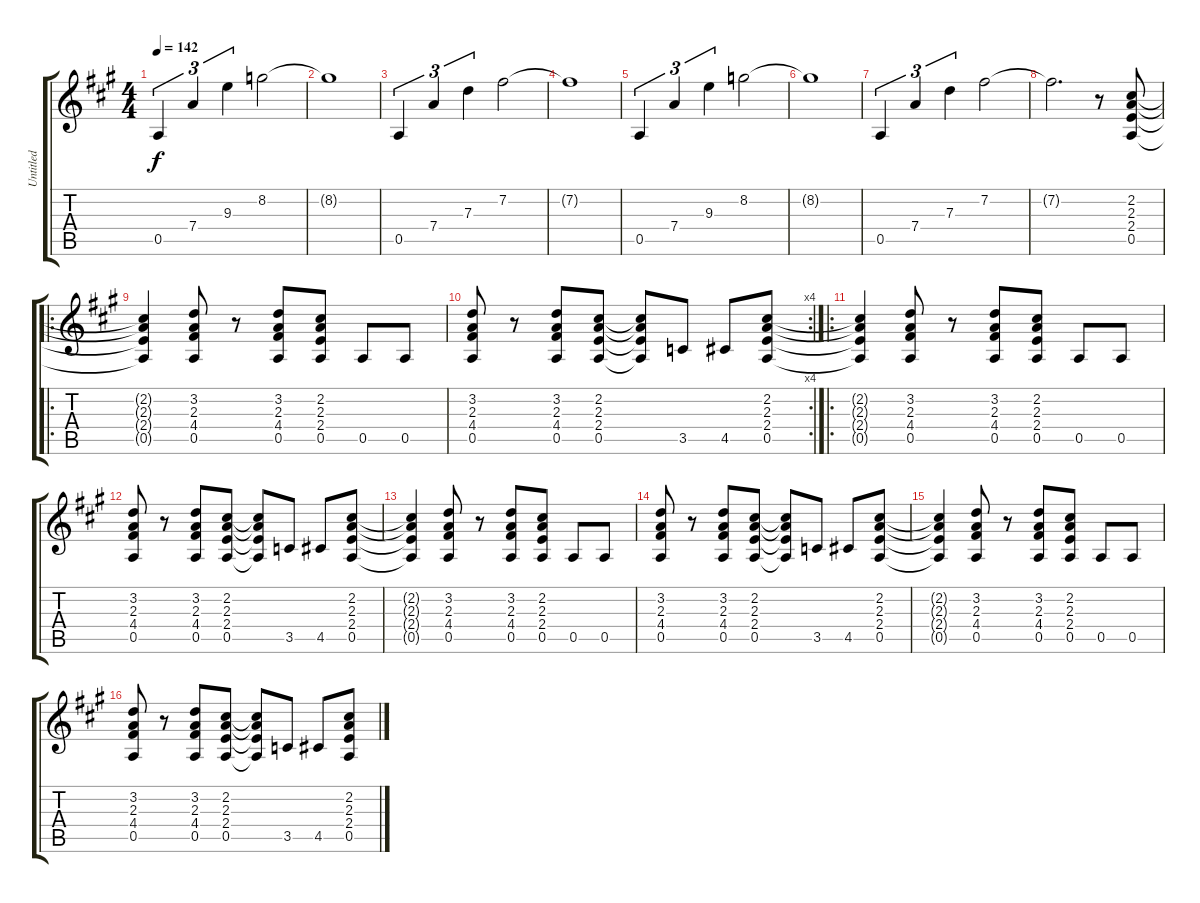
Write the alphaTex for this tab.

\track ("Untitled" "Untitled") {instrument distortionguitar}
\staff {score tabs}
\tuning (E4 B3 G3 D3 A2 E2) {hide}
\ts (4 4)
\tempo 142
\clef g2
\ks a
0.5.4{tu (3 2) dy f instrument distortionguitar} 7.4.4{tu (3 2)} 9.3.4{tu (3 2)} 8.2.2 |
8.2{t}.1 |
0.5.4{tu (3 2)} 7.4.4{tu (3 2)} 7.3.4{tu (3 2)} 7.2.2 |
7.2{t}.1 |
0.5.4{tu (3 2)} 7.4.4{tu (3 2)} 9.3.4{tu (3 2)} 8.2.2 |
8.2{t}.1 |
0.5.4{tu (3 2)} 7.4.4{tu (3 2)} 7.3.4{tu (3 2)} 7.2.2 |
7.2{t}.2{d} r.8 (2.2 2.3 2.4 0.5).8 |
\ro
(2.2{t} 2.3{t} 2.4{t} 0.5{t}).4 (3.2 2.3 4.4 0.5).8 r.8 (3.2 2.3 4.4 0.5).8 (2.2 2.3 2.4 0.5).8 0.5.8 0.5.8 |
\rc 4
(3.2 2.3 4.4 0.5).8 r.8 (3.2 2.3 4.4 0.5).8 (2.2 2.3 2.4 0.5).8 (2.2{t} 2.3{t} 2.4{t} 0.5{t}).8 3.5.8 4.5.8 (2.2 2.3 2.4 0.5).8 |
\ro
(2.2{t} 2.3{t} 2.4{t} 0.5{t}).4 (3.2 2.3 4.4 0.5).8 r.8 (3.2 2.3 4.4 0.5).8 (2.2 2.3 2.4 0.5).8 0.5.8 0.5.8 |
(3.2 2.3 4.4 0.5).8 r.8 (3.2 2.3 4.4 0.5).8 (2.2 2.3 2.4 0.5).8 (2.2{t} 2.3{t} 2.4{t} 0.5{t}).8 3.5.8 4.5.8 (2.2 2.3 2.4 0.5).8 |
(2.2{t} 2.3{t} 2.4{t} 0.5{t}).4 (3.2 2.3 4.4 0.5).8 r.8 (3.2 2.3 4.4 0.5).8 (2.2 2.3 2.4 0.5).8 0.5.8 0.5.8 |
(3.2 2.3 4.4 0.5).8 r.8 (3.2 2.3 4.4 0.5).8 (2.2 2.3 2.4 0.5).8 (2.2{t} 2.3{t} 2.4{t} 0.5{t}).8 3.5.8 4.5.8 (2.2 2.3 2.4 0.5).8 |
(2.2{t} 2.3{t} 2.4{t} 0.5{t}).4 (3.2 2.3 4.4 0.5).8 r.8 (3.2 2.3 4.4 0.5).8 (2.2 2.3 2.4 0.5).8 0.5.8 0.5.8 |
(3.2 2.3 4.4 0.5).8 r.8 (3.2 2.3 4.4 0.5).8 (2.2 2.3 2.4 0.5).8 (2.2{t} 2.3{t} 2.4{t} 0.5{t}).8 3.5.8 4.5.8 (2.2 2.3 2.4 0.5).8
